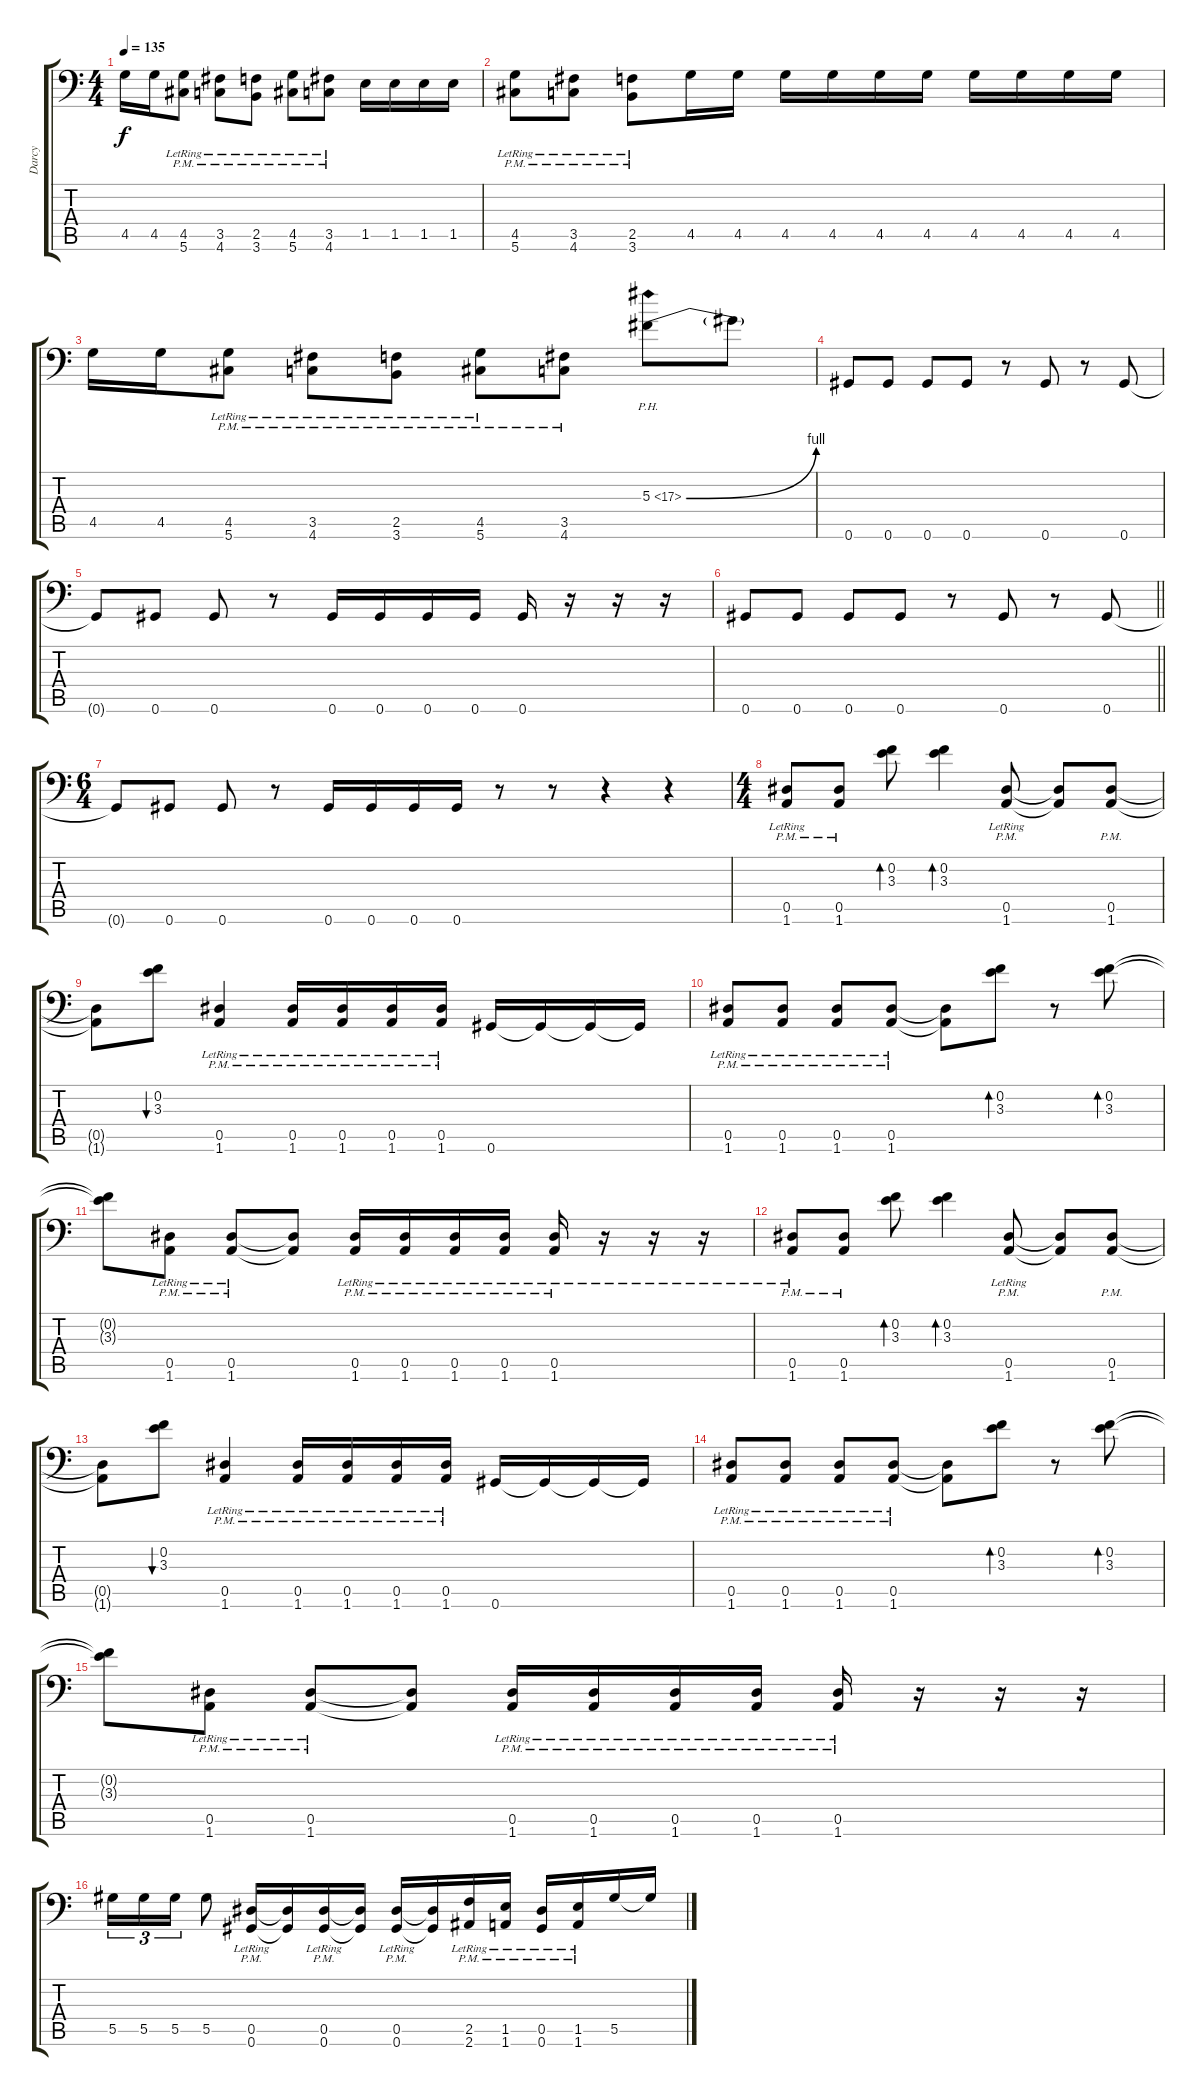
\track ("Darcy" "Darcy") {instrument distortionguitar}
\staff {score tabs}
\tuning (Bb3 F3 Db3 Ab2 Eb2 Ab1) {hide}
\ts (4 4)
\tempo 135
\clef f4
\ks c
4.5.16{dy f} 4.5.16 (4.5{pm lr} 5.6{pm lr}).8 (3.5{pm lr} 4.6{pm lr}).8 (2.5{pm lr} 3.6{pm lr}).8 (4.5{pm lr} 5.6{pm lr}).8 (3.5{pm lr} 4.6{pm}).8 1.5.16 1.5.16 1.5.16 1.5.16 |
(4.5{pm lr} 5.6{pm lr}).8 (3.5{pm lr} 4.6{pm lr}).8 (2.5{pm lr} 3.6{pm}).8 4.5.16 4.5.16 4.5.16 4.5.16 4.5.16 4.5.16 4.5.16 4.5.16 4.5.16 4.5.16 |
4.5.16 4.5.16 (4.5{pm lr} 5.6{pm lr}).8 (3.5{pm lr} 4.6{pm lr}).8 (2.5{pm lr} 3.6{pm lr}).8 (4.5{pm lr} 5.6{pm lr}).8 (3.5{pm} 4.6{pm}).8 5.3{be (bend 0 0 60 4) ph 12}.8 5.3{t}.8 |
0.6.8 0.6.8 0.6.8 0.6.8 r.8 0.6.8 r.8 0.6.8 |
0.6{t}.8 0.6.8 0.6.8 r.8 0.6.16 0.6.16 0.6.16 0.6.16 0.6.16 r.16 r.16 r.16 |
\barLineRight lightlight
0.6.8 0.6.8 0.6.8 0.6.8 r.8 0.6.8 r.8 0.6.8 |
\ts (6 4)
\section ("" "")
0.6{t}.8 0.6.8 0.6.8 r.8 0.6.16 0.6.16 0.6.16 0.6.16 r.8 r.8 r.4 r.4 |
\ts (4 4)
(0.5{pm lr} 1.6{pm lr}).8 (0.5{pm} 1.6{pm}).8 (0.2 3.3).8{bd 30} (0.2 3.3).4{bd 30} (0.5{pm lr} 1.6{pm lr}).8 (0.5{t} 1.6{t}).8 (0.5{pm} 1.6{pm}).8 |
(0.5{t} 1.6{t}).8 (0.2 3.3).8{bu 30} (0.5{pm lr} 1.6{pm lr}).4 (0.5{pm lr} 1.6{pm lr}).16 (0.5{pm lr} 1.6{pm lr}).16 (0.5{pm lr} 1.6{pm lr}).16 (0.5{pm} 1.6{pm lr}).16 0.6.16 0.6{t}.16 0.6{t}.16 0.6{t}.16 |
(0.5{pm lr} 1.6{pm lr}).8 (0.5{pm lr} 1.6{pm lr}).8 (0.5{pm lr} 1.6{pm lr}).8 (0.5{pm lr} 1.6{pm lr}).8 (0.5{t} 1.6{t}).8 (0.2 3.3).8{bd 30} r.8 (0.2 3.3).8{bd 30} |
(0.2{t} 3.3{t}).8 (0.5{pm lr} 1.6{pm lr}).8 (0.5{pm lr} 1.6{pm lr}).8 (0.5{t} 1.6{t}).8 (0.5{pm lr} 1.6{pm lr}).16 (0.5{pm lr} 1.6{pm lr}).16 (0.5{pm lr} 1.6{pm lr}).16 (0.5{pm lr} 1.6{pm lr}).16 (0.5{pm lr} 1.6{pm lr}).16 r.16 r.16 r.16 |
(0.5{pm lr} 1.6{pm lr}).8 (0.5{pm} 1.6{pm}).8 (0.2 3.3).8{bd 30} (0.2 3.3).4{bd 30} (0.5{pm lr} 1.6{pm lr}).8 (0.5{t} 1.6{t}).8 (0.5{pm} 1.6{pm}).8 |
(0.5{t} 1.6{t}).8 (0.2 3.3).8{bu 30} (0.5{pm lr} 1.6{pm lr}).4 (0.5{pm lr} 1.6{pm lr}).16 (0.5{pm lr} 1.6{pm lr}).16 (0.5{pm lr} 1.6{pm lr}).16 (0.5{pm} 1.6{pm lr}).16 0.6.16 0.6{t}.16 0.6{t}.16 0.6{t}.16 |
(0.5{pm lr} 1.6{pm lr}).8 (0.5{pm lr} 1.6{pm lr}).8 (0.5{pm lr} 1.6{pm lr}).8 (0.5{pm lr} 1.6{pm lr}).8 (0.5{t} 1.6{t}).8 (0.2 3.3).8{bd 30} r.8 (0.2 3.3).8{bd 30} |
(0.2{t} 3.3{t}).8 (0.5{pm lr} 1.6{pm lr}).8 (0.5{pm lr} 1.6{pm lr}).8 (0.5{t} 1.6{t}).8 (0.5{pm lr} 1.6{pm lr}).16 (0.5{pm lr} 1.6{pm lr}).16 (0.5{pm lr} 1.6{pm lr}).16 (0.5{pm lr} 1.6{pm lr}).16 (0.5{pm lr} 1.6{pm lr}).16 r.16 r.16 r.16 |
5.5.16{tu (3 2)} 5.5.16{tu (3 2)} 5.5.16{tu (3 2)} 5.5.8 (0.5{pm lr} 0.6{pm lr}).16 (0.5{t} 0.6{t}).16 (0.5{pm lr} 0.6{pm lr}).16 (0.5{t} 0.6{t}).16 (0.5{pm lr} 0.6{pm lr}).16 (0.5{t} 0.6{t}).16 (2.5{pm lr} 2.6{pm lr}).16 (1.5{pm lr} 1.6{pm lr}).16 (0.5{pm lr} 0.6{pm lr}).16 (1.5{pm lr} 1.6{pm}).16 5.5.16 5.5{t}.16
